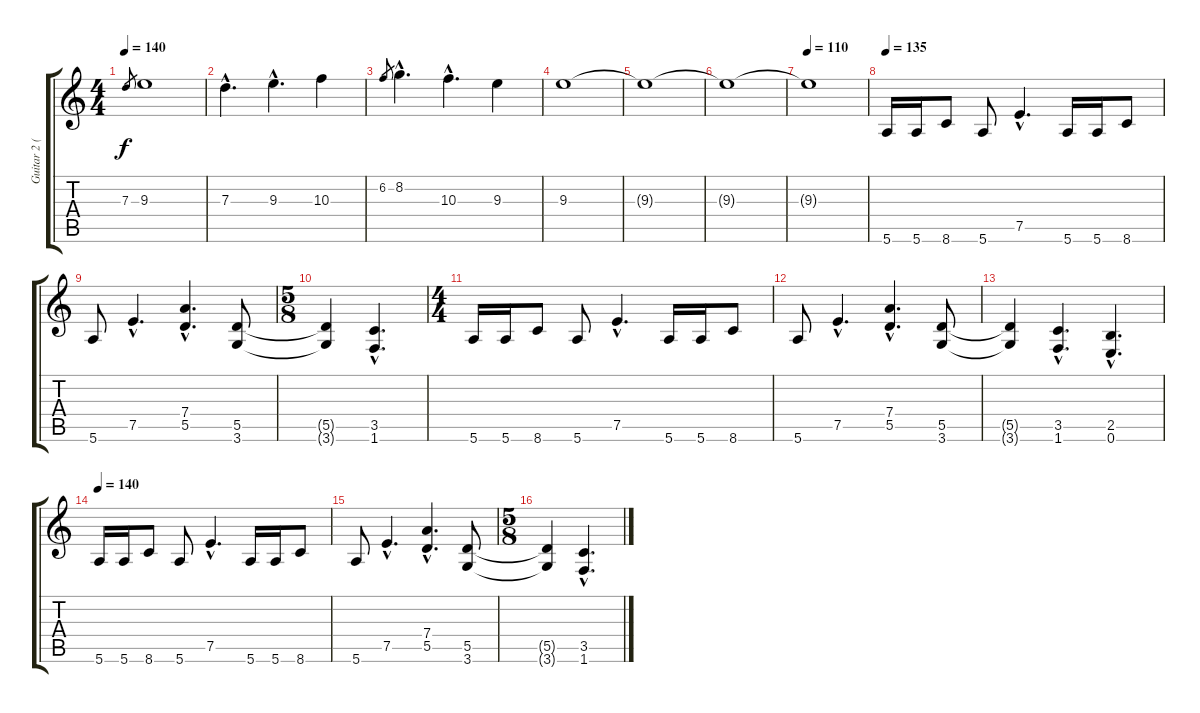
\track ("Guitar 2 (solo)" "Guitar 2 (") {instrument overdrivenguitar}
\staff {score tabs}
\tuning (E4 B3 G3 D3 A2 E2) {hide}
\ts (4 4)
\tempo 140
\clef g2
\ks c
7.3.8{gr dy f} 9.3.1 |
7.3{hac}.4{d} 9.3{hac}.4{d} 10.3.4 |
6.2.8{gr} 8.2{hac}.4{d} 10.3{hac}.4{d} 9.3.4 |
9.3.1 |
9.3{t}.1{volume 11} |
9.3{t}.1{volume 7} |
\tempo 110
9.3{t}.1 |
\tempo 135
5.6.16{volume 16} 5.6.16 8.6.8 5.6.8 7.5{hac}.4{d} 5.6.16 5.6.16 8.6.8 |
5.6.8 7.5{hac}.4{d} (7.4{hac} 5.5{hac}).4{d} (5.5 3.6).8 |
\ts (5 8)
(5.5{t} 3.6{t}).4 (3.5{hac} 1.6).4{d} |
\ts (4 4)
5.6.16 5.6.16 8.6.8 5.6.8 7.5{hac}.4{d} 5.6.16 5.6.16 8.6.8 |
5.6.8 7.5{hac}.4{d} (7.4{hac} 5.5{hac}).4{d} (5.5 3.6).8 |
(5.5{t} 3.6{t}).4 (3.5{hac} 1.6{hac}).4{d} (2.5{hac} 0.6{hac}).4{d} |
\tempo 135
\tempo 140
5.6.16{volume 16} 5.6.16 8.6.8 5.6.8 7.5{hac}.4{d} 5.6.16 5.6.16 8.6.8 |
5.6.8 7.5{hac}.4{d} (7.4{hac} 5.5{hac}).4{d} (5.5 3.6).8 |
\ts (5 8)
(5.5{t} 3.6{t}).4 (3.5{hac} 1.6).4{d}
